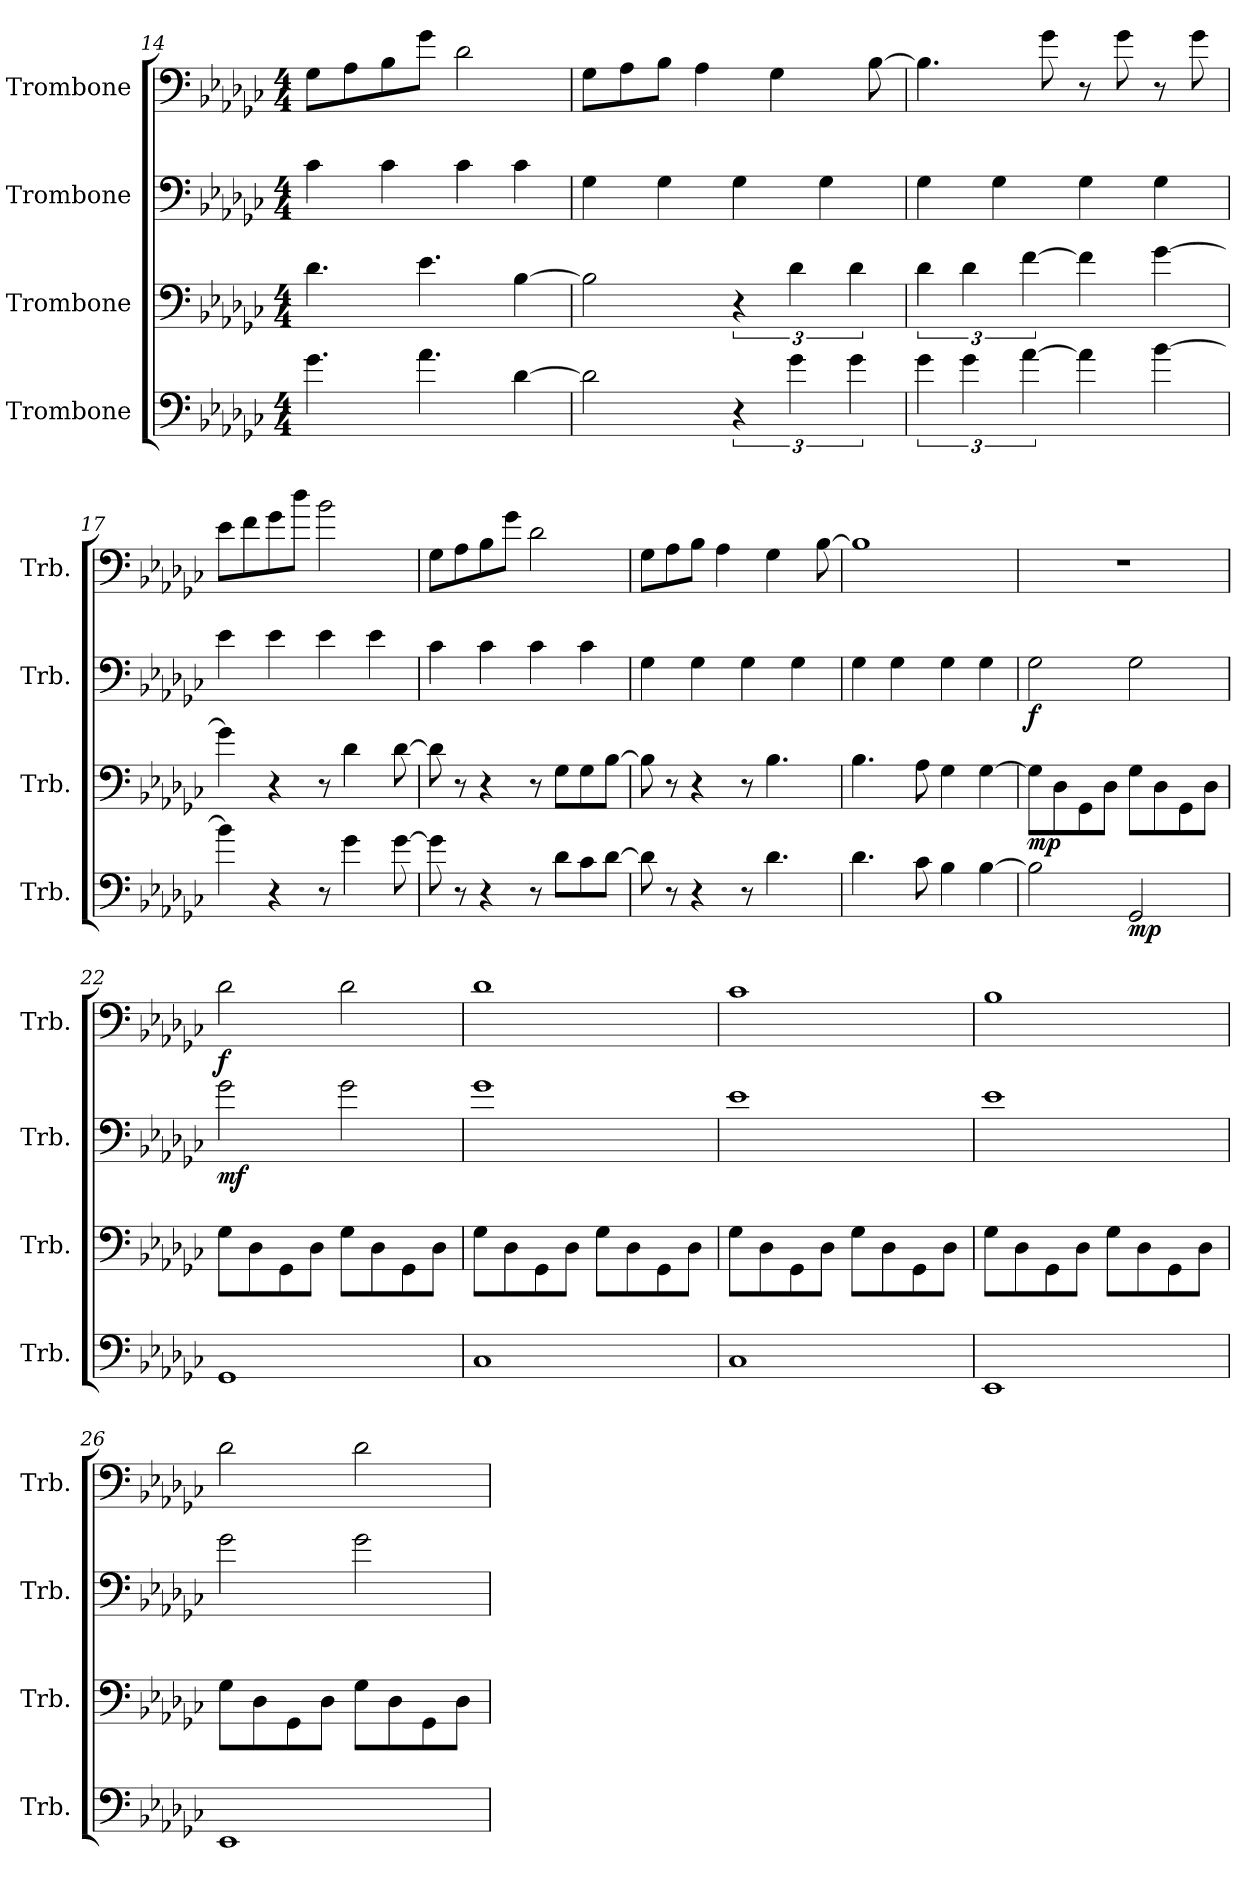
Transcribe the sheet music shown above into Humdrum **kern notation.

**kern	**dynam	**kern	**dynam	**kern	**dynam	**kern	**dynam
*part4	*part4	*part3	*part3	*part2	*part2	*part1	*part1
*staff4	*staff4	*staff3	*staff3	*staff2	*staff2	*staff1	*staff1
*I"Trombone	*	*I"Trombone	*	*I"Trombone	*	*I"Trombone	*
*I'Trb.	*	*I'Trb.	*	*I'Trb.	*	*I'Trb.	*
*clefF4	*	*clefF4	*	*clefF4	*	*clefF4	*
*k[b-e-a-d-g-c-]	*	*k[b-e-a-d-g-c-]	*	*k[b-e-a-d-g-c-]	*	*k[b-e-a-d-g-c-]	*
*G-:	*	*G-:	*	*G-:	*	*G-:	*
*M4/4	*	*M4/4	*	*M4/4	*	*M4/4	*
=14	=14	=14	=14	=14	=14	=14	=14
4.g-\	.	4.d-\	.	4c-\	.	8G-\L	.
.	.	.	.	.	.	8A-\	.
.	.	.	.	4c-\	.	8B-\	.
4.a-\	.	4.e-\	.	.	.	8g-\J	.
.	.	.	.	4c-\	.	2d-\	.
[4d-\	.	[4B-\	.	4c-\	.	.	.
!!LO:LB:g=z
=15	=15	=15	=15	=15	=15	=15	=15
2d-\]	.	2B-\]	.	4G-\	.	8G-\L	.
.	.	.	.	.	.	8A-\	.
.	.	.	.	4G-\	.	8B-\J	.
.	.	.	.	.	.	4A-\	.
6r	.	6r	.	4G-\	.	.	.
.	.	.	.	.	.	4G-\	.
6g-\	.	6d-\	.	.	.	.	.
.	.	.	.	4G-\	.	.	.
6g-\	.	6d-\	.	.	.	.	.
.	.	.	.	.	.	[8B-\	.
=16	=16	=16	=16	=16	=16	=16	=16
6g-\	.	6d-\	.	4G-\	.	4.B-\]	.
6g-\	.	6d-\	.	.	.	.	.
.	.	.	.	4G-\	.	.	.
[6a-\	.	[6f\	.	.	.	.	.
.	.	.	.	.	.	8g-\	.
4a-\]	.	4f\]	.	4G-\	.	8r	.
.	.	.	.	.	.	8g-\	.
[4b-\	.	[4g-\	.	4G-\	.	8r	.
.	.	.	.	.	.	8g-\	.
=17	=17	=17	=17	=17	=17	=17	=17
4b-\]	.	4g-\]	.	4e-\	.	8e-\L	.
.	.	.	.	.	.	8f\	.
4r	.	4r	.	4e-\	.	8g-\	.
.	.	.	.	.	.	8dd-\J	.
8r	.	8r	.	4e-\	.	2b-\	.
4g-\	.	4d-\	.	.	.	.	.
.	.	.	.	4e-\	.	.	.
[8g-\	.	[8d-\	.	.	.	.	.
=18	=18	=18	=18	=18	=18	=18	=18
8g-\]	.	8d-\]	.	4c-\	.	8G-\L	.
8r	.	8r	.	.	.	8A-\	.
4r	.	4r	.	4c-\	.	8B-\	.
.	.	.	.	.	.	8g-\J	.
8r	.	8r	.	4c-\	.	2d-\	.
8d-\L	.	8G-\L	.	.	.	.	.
8c-\	.	8G-\	.	4c-\	.	.	.
[8d-\J	.	[8B-\J	.	.	.	.	.
=19	=19	=19	=19	=19	=19	=19	=19
8d-\]	.	8B-\]	.	4G-\	.	8G-\L	.
8r	.	8r	.	.	.	8A-\	.
4r	.	4r	.	4G-\	.	8B-\J	.
.	.	.	.	.	.	4A-\	.
8r	.	8r	.	4G-\	.	.	.
4.d-\	.	4.B-\	.	.	.	4G-\	.
.	.	.	.	4G-\	.	.	.
.	.	.	.	.	.	[8B-\	.
!!LO:LB:g=z
=20	=20	=20	=20	=20	=20	=20	=20
4.d-\	.	4.B-\	.	4G-\	.	1B-]	.
.	.	.	.	4G-\	.	.	.
8c-\	.	8A-\	.	.	.	.	.
4B-\	.	4G-\	.	4G-\	.	.	.
[4B-\	.	[4G-\	.	4G-\	.	.	.
=21	=21	=21	=21	=21	=21	=21	=21
!	!	!	!LO:DY:b	!	!LO:DY:b	!	!
2B-\]	.	8G-\L]	mp	2G-\	f	1r	.
.	.	8D-\	.	.	.	.	.
.	.	8GG-\	.	.	.	.	.
.	.	8D-\J	.	.	.	.	.
!	!LO:DY:b	!	!	!	!	!	!
2GG-/	mp	8G-\L	.	2G-\	.	.	.
.	.	8D-\	.	.	.	.	.
.	.	8GG-\	.	.	.	.	.
.	.	8D-\J	.	.	.	.	.
=22	=22	=22	=22	=22	=22	=22	=22
!	!	!	!	!	!LO:DY:b	!	!LO:DY:b
1GG-	.	8G-\L	.	2g-\	mf	2d-\	f
.	.	8D-\	.	.	.	.	.
.	.	8GG-\	.	.	.	.	.
.	.	8D-\J	.	.	.	.	.
.	.	8G-\L	.	2g-\	.	2d-\	.
.	.	8D-\	.	.	.	.	.
.	.	8GG-\	.	.	.	.	.
.	.	8D-\J	.	.	.	.	.
=23	=23	=23	=23	=23	=23	=23	=23
1C-	.	8G-\L	.	1g-	.	1d-	.
.	.	8D-\	.	.	.	.	.
.	.	8GG-\	.	.	.	.	.
.	.	8D-\J	.	.	.	.	.
.	.	8G-\L	.	.	.	.	.
.	.	8D-\	.	.	.	.	.
.	.	8GG-\	.	.	.	.	.
.	.	8D-\J	.	.	.	.	.
=24	=24	=24	=24	=24	=24	=24	=24
1C-	.	8G-\L	.	1e-	.	1c-	.
.	.	8D-\	.	.	.	.	.
.	.	8GG-\	.	.	.	.	.
.	.	8D-\J	.	.	.	.	.
.	.	8G-\L	.	.	.	.	.
.	.	8D-\	.	.	.	.	.
.	.	8GG-\	.	.	.	.	.
.	.	8D-\J	.	.	.	.	.
!!LO:PB:g=z
=25	=25	=25	=25	=25	=25	=25	=25
1EE-	.	8G-\L	.	1e-	.	1B-	.
.	.	8D-\	.	.	.	.	.
.	.	8GG-\	.	.	.	.	.
.	.	8D-\J	.	.	.	.	.
.	.	8G-\L	.	.	.	.	.
.	.	8D-\	.	.	.	.	.
.	.	8GG-\	.	.	.	.	.
.	.	8D-\J	.	.	.	.	.
=26	=26	=26	=26	=26	=26	=26	=26
1EE-	.	8G-\L	.	2g-\	.	2d-\	.
.	.	8D-\	.	.	.	.	.
.	.	8GG-\	.	.	.	.	.
.	.	8D-\J	.	.	.	.	.
.	.	8G-\L	.	2g-\	.	2d-\	.
.	.	8D-\	.	.	.	.	.
.	.	8GG-\	.	.	.	.	.
.	.	8D-\J	.	.	.	.	.
=	=	=	=	=	=	=	=
*-	*-	*-	*-	*-	*-	*-	*-
